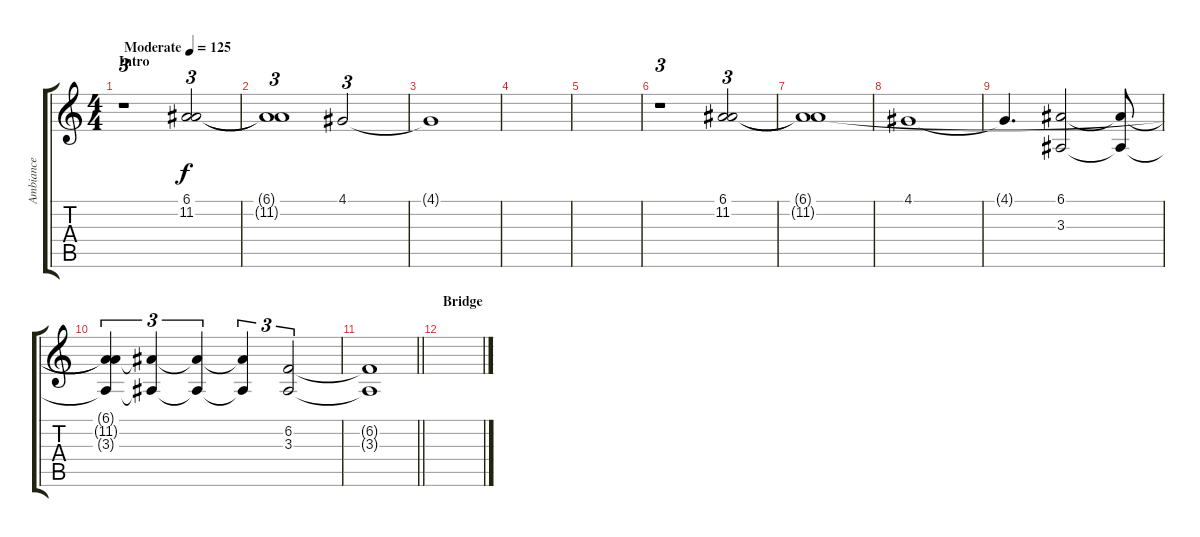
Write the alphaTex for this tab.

\track ("Ambiance" "Ambiance") {instrument pad4choir}
\staff {score tabs}
\tuning (E4 B3 G3 D3 A2 E2) {hide}
\ts (4 4)
\section ("" "Intro")
\tempo (125 "Moderate")
\clef g2
\ks c
r.1{tu (3 2) dy f instrument pad4choir} (6.1 11.2).2{tu (3 2)} |
(6.1{t} 11.2{t}).1{tu (3 2)} 4.1.2{tu (3 2)} |
4.1{t}.1 |
|
|
r.1{tu (3 2)} (6.1 11.2).2{tu (3 2)} |
(6.1{t} 11.2{t}).1 |
4.1.1 |
4.1{t}.4{d} (6.1 3.3).2 (6.1{t} 3.3{t}).8 |
(6.1{t} 11.2{t} 3.3{t}).4{tu (3 2)} (11.2{t} 3.3{t}).4{tu (3 2)} (11.2{t} 3.3{t}).4{tu (3 2)} (11.2{t} 3.3{t}).4{tu (3 2)} (6.2 3.3).2{tu (3 2)} |
\barLineRight lightlight
(6.2{t} 3.3{t}).1 |
\section ("" "Bridge")
